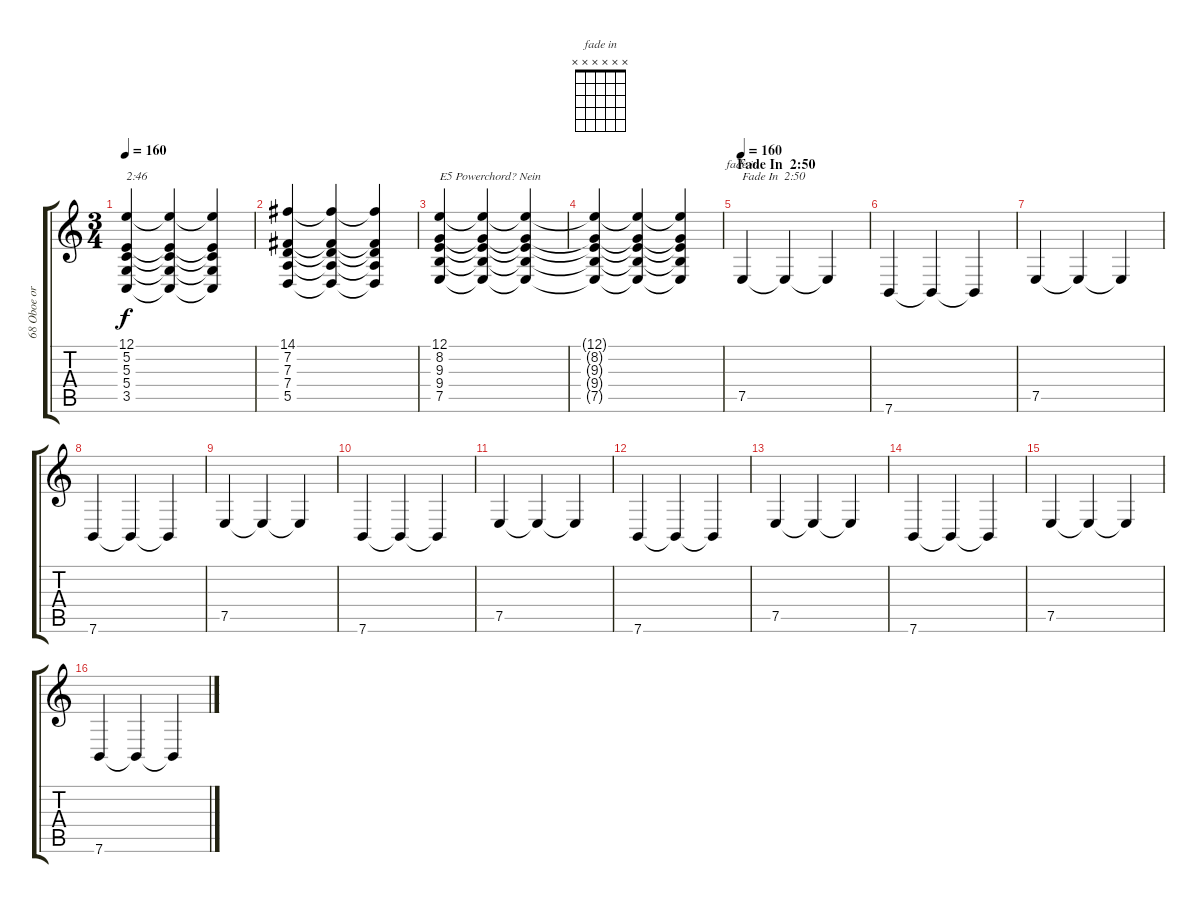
\track ("68 Oboe or Klarinet / 57 Trombone" "68 Oboe or") {instrument oboe}
\staff {score tabs}
\tuning (E4 B3 G3 D3 A2 E2) {hide}
\chord ("fade in" x x x x x x)
\ts (3 4)
\tempo 160
\clef g2
\ks c
(12.1 5.2 5.3 5.4 3.5).4{txt "2:46" dy f} (12.1{t} 5.2{t} 5.3{t} 5.4{t} 3.5{t}).4 (12.1{t} 5.2{t} 5.3{t} 5.4{t} 3.5{t}).4 |
(14.1 7.2 7.3 7.4 5.5).4 (14.1{t} 7.2{t} 7.3{t} 7.4{t} 5.5{t}).4 (14.1{t} 7.2{t} 7.3{t} 7.4{t} 5.5{t}).4 |
(12.1 8.2 9.3 9.4 7.5).4{txt "E5 Powerchord? Nein" volume 5} (12.1{t} 8.2{t} 9.3{t} 9.4{t} 7.5{t}).4 (12.1{t} 8.2{t} 9.3{t} 9.4{t} 7.5{t}).4 |
(12.1{t} 8.2{t} 9.3{t} 9.4{t} 7.5{t}).4 (12.1{t} 8.2{t} 9.3{t} 9.4{t} 7.5{t}).4 (12.1{t} 8.2{t} 9.3{t} 9.4{t} 7.5{t}).4 |
\section ("" "Fade In  2:50")
\tempo 160
7.5.4{ch "fade in" txt "Fade In  2:50" volume 6} 7.5{t}.4 7.5{t}.4 |
7.6.4 7.6{t}.4 7.6{t}.4 |
7.5.4 7.5{t}.4 7.5{t}.4 |
7.6.4 7.6{t}.4 7.6{t}.4 |
7.5.4 7.5{t}.4 7.5{t}.4 |
7.6.4 7.6{t}.4 7.6{t}.4 |
7.5.4 7.5{t}.4 7.5{t}.4 |
7.6.4 7.6{t}.4 7.6{t}.4 |
7.5.4 7.5{t}.4 7.5{t}.4 |
7.6.4 7.6{t}.4 7.6{t}.4 |
7.5.4 7.5{t}.4 7.5{t}.4 |
7.6.4 7.6{t}.4 7.6{t}.4
